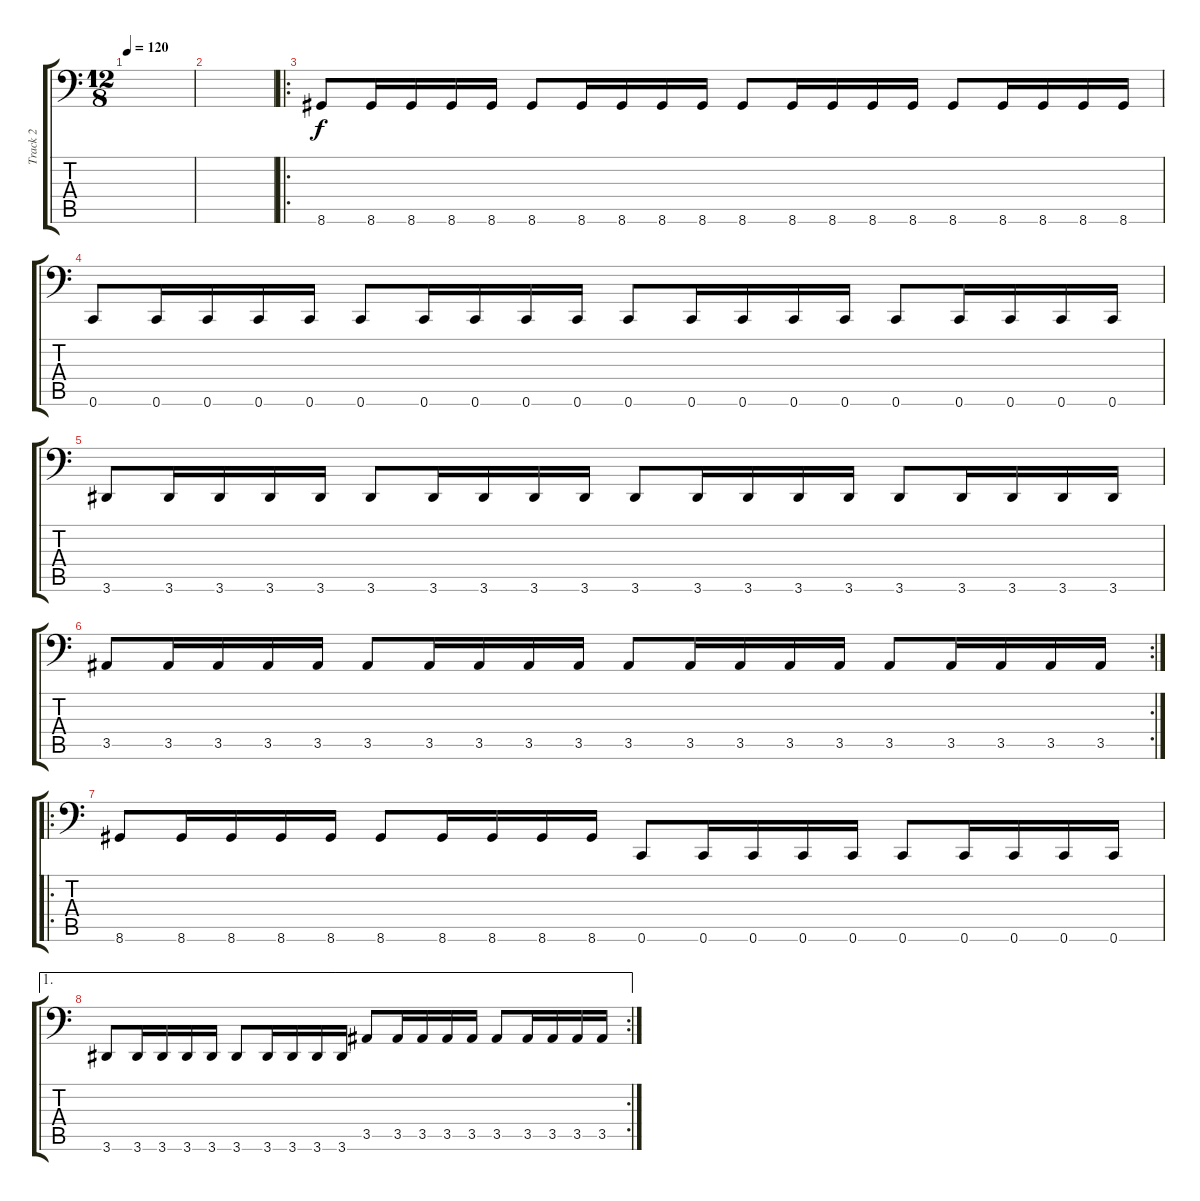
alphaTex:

\track ("Track 2" "Track 2") {instrument electricbasspick}
\staff {score tabs}
\tuning (D3 A2 F2 C2 G1 C1) {hide}
\ts (12 8)
\tempo 120
\clef f4
\ks c
|
|
\ro
8.6.8 8.6.16 8.6.16 8.6.16 8.6.16 8.6.8 8.6.16 8.6.16 8.6.16 8.6.16 8.6.8 8.6.16 8.6.16 8.6.16 8.6.16 8.6.8 8.6.16 8.6.16 8.6.16 8.6.16 |
0.6.8 0.6.16 0.6.16 0.6.16 0.6.16 0.6.8 0.6.16 0.6.16 0.6.16 0.6.16 0.6.8 0.6.16 0.6.16 0.6.16 0.6.16 0.6.8 0.6.16 0.6.16 0.6.16 0.6.16 |
3.6.8 3.6.16 3.6.16 3.6.16 3.6.16 3.6.8 3.6.16 3.6.16 3.6.16 3.6.16 3.6.8 3.6.16 3.6.16 3.6.16 3.6.16 3.6.8 3.6.16 3.6.16 3.6.16 3.6.16 |
\rc 2
3.5.8 3.5.16 3.5.16 3.5.16 3.5.16 3.5.8 3.5.16 3.5.16 3.5.16 3.5.16 3.5.8 3.5.16 3.5.16 3.5.16 3.5.16 3.5.8 3.5.16 3.5.16 3.5.16 3.5.16 |
\ro
8.6.8 8.6.16 8.6.16 8.6.16 8.6.16 8.6.8 8.6.16 8.6.16 8.6.16 8.6.16 0.6.8 0.6.16 0.6.16 0.6.16 0.6.16 0.6.8 0.6.16 0.6.16 0.6.16 0.6.16 |
\ae 1
\rc 2
3.6.8 3.6.16 3.6.16 3.6.16 3.6.16 3.6.8 3.6.16 3.6.16 3.6.16 3.6.16 3.5.8 3.5.16 3.5.16 3.5.16 3.5.16 3.5.8 3.5.16 3.5.16 3.5.16 3.5.16
